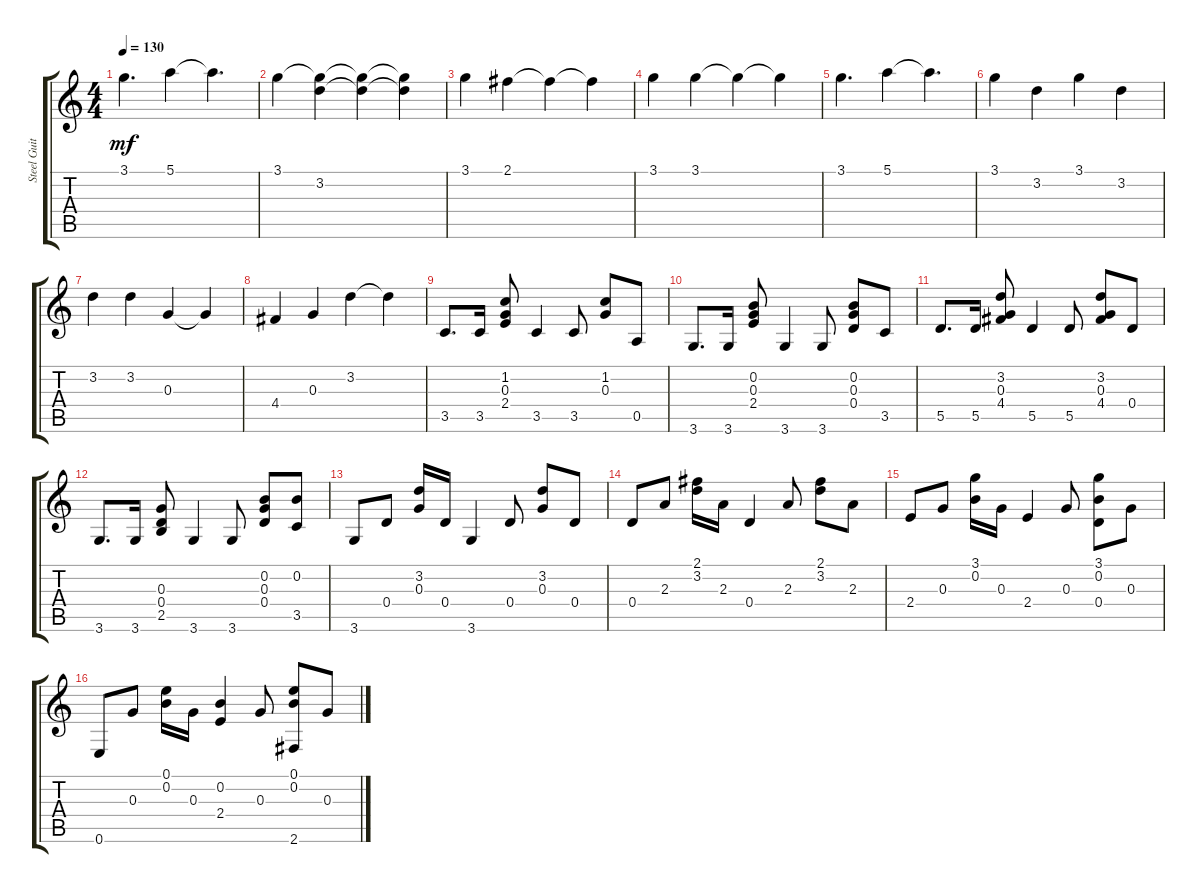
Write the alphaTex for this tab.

\track ("Steel Guitar" "Steel Guit") {instrument acousticguitarsteel}
\staff {score tabs}
\tuning (E4 B3 G3 D3 A2 E2) {hide}
\ts (4 4)
\tempo 130
\clef g2
\ks c
3.1.4{d dy mf instrument acousticguitarsteel} 5.1.4 5.1{t}.4{d} |
3.1.4 (3.1{t} 3.2).4 (3.1{t} 3.2{t}).4 (3.1{t} 3.2{t}).4 |
3.1.4 2.1.4 2.1{t}.4 2.1{t}.4 |
3.1.4 3.1.4 3.1{t}.4 3.1{t}.4 |
3.1.4{d} 5.1.4 5.1{t}.4{d} |
3.1.4 3.2.4 3.1.4 3.2.4 |
3.2.4 3.2.4 0.3.4 0.3{t}.4 |
4.4.4 0.3.4 3.2.4 3.2{t}.4 |
3.5.8{d} 3.5.16 (1.2 0.3 2.4).8 3.5.4 3.5.8 (1.2 0.3).8 0.5.8 |
3.6.8{d} 3.6.16 (0.2 0.3 2.4).8 3.6.4 3.6.8 (0.2 0.3 0.4).8 3.5.8 |
5.5.8{d} 5.5.16 (3.2 0.3 4.4).8 5.5.4 5.5.8 (3.2 0.3 4.4).8 0.4.8 |
3.6.8{d} 3.6.16 (0.3 0.4 2.5).8 3.6.4 3.6.8 (0.2 0.3 0.4).8 (0.2 3.5).8 |
3.6.8 0.4.8 (3.2 0.3).16 0.4.16 3.6.4 0.4.8 (3.2 0.3).8 0.4.8 |
0.4.8 2.3.8 (2.1 3.2).16 2.3.16 0.4.4 2.3.8 (2.1 3.2).8 2.3.8 |
2.4.8 0.3.8 (3.1 0.2).16 0.3.16 2.4.4 0.3.8 (3.1 0.2 0.4).8 0.3.8 |
0.6.8 0.3.8 (0.1 0.2).16 0.3.16 (0.2 2.4).4 0.3.8 (0.1 0.2 2.6).8 0.3.8
